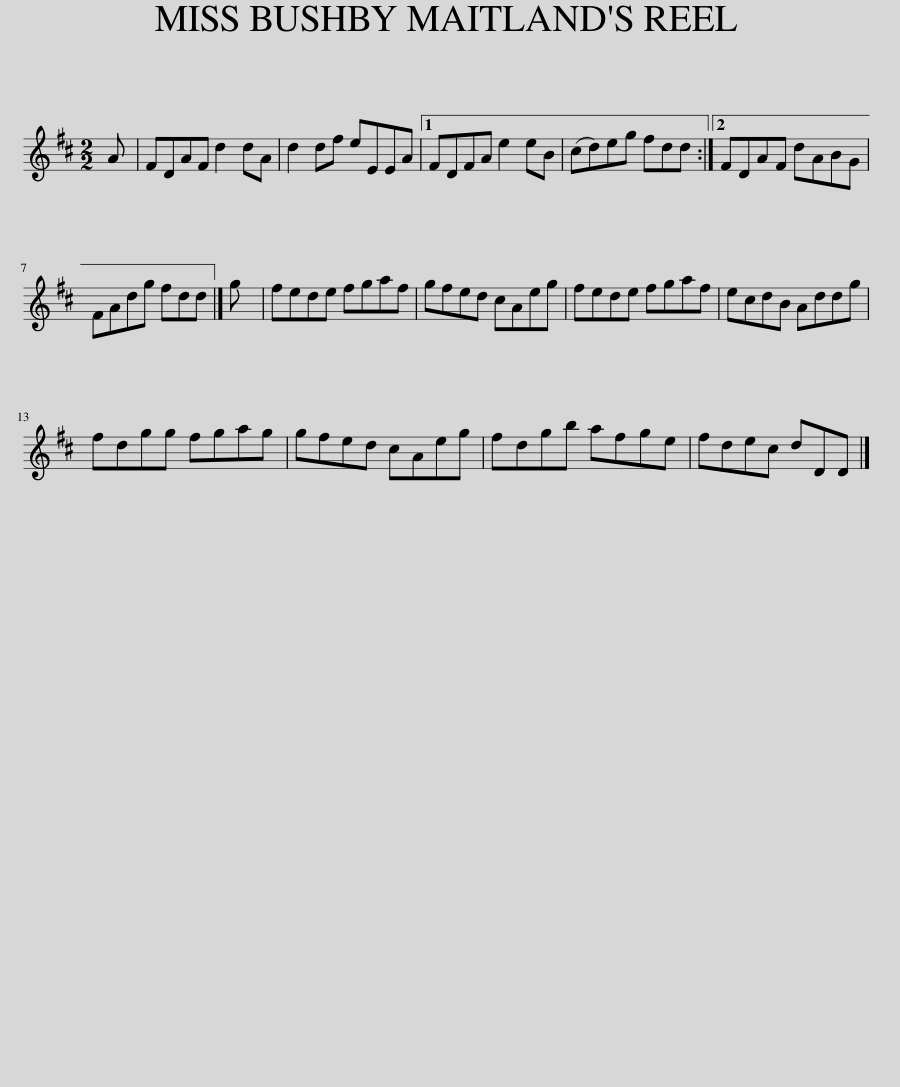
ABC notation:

X:1
L:1/8
M:2/2
I:linebreak $
K:D
V:1 treble
V:1
 A | FDAF d2 dA | d2 df eEEA |1 FDFA e2 eB | (cd)eg fdd :|2 %5
 FDAF dABG |$ FAdg fdd |] g | fede fgaf | gfed cAeg | %10
 fede fgaf | ecdB Addg |$ fdgg fgag | gfed cAeg | fdgb afge | %15
 fdec dDD |] %16
